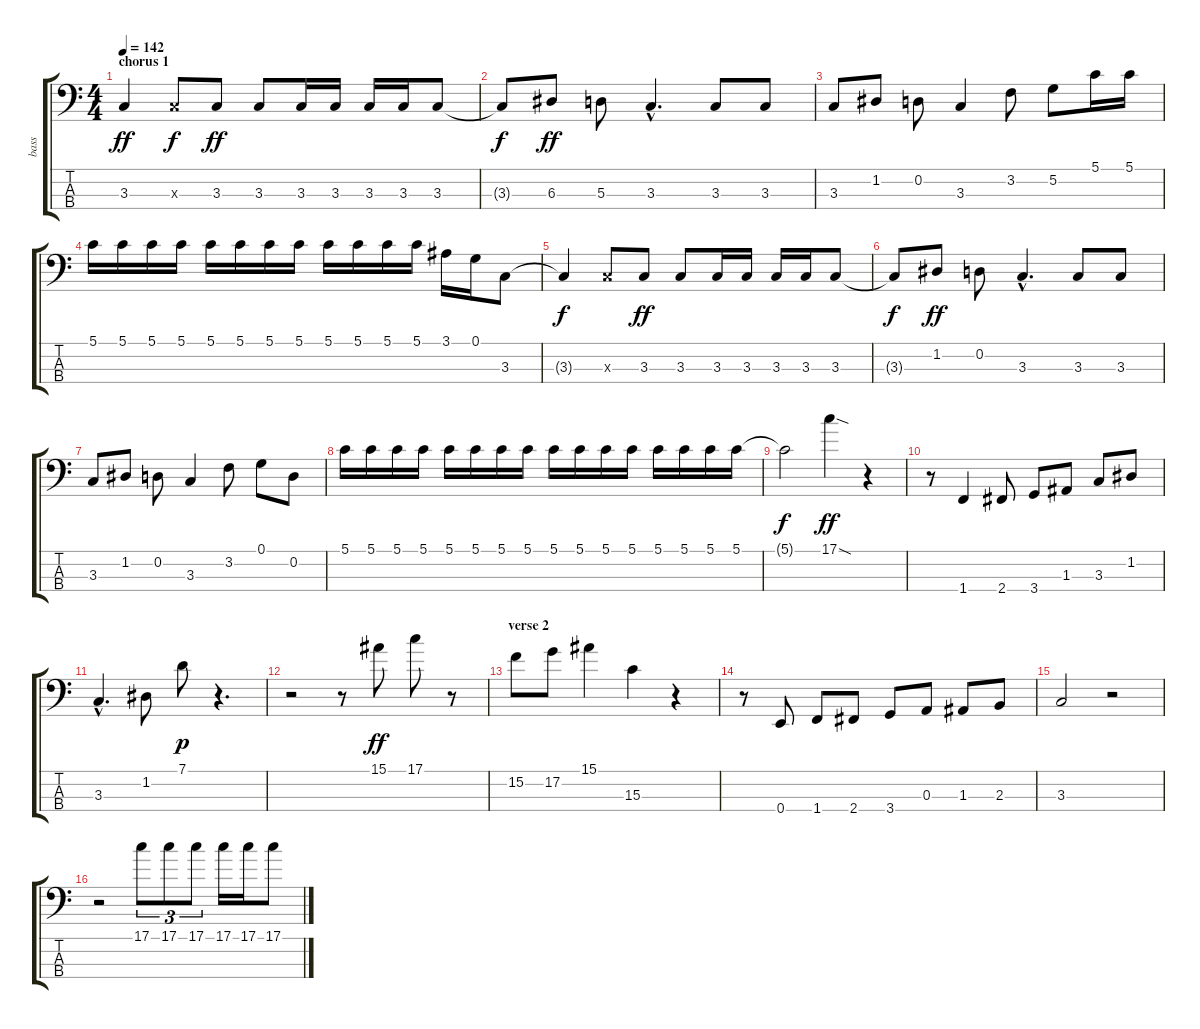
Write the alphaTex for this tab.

\track ("bass" "bass") {instrument electricbassfinger}
\staff {score tabs}
\tuning (G2 D2 A1 E1) {hide}
\ts (4 4)
\section ("" "chorus 1")
\tempo 142
\clef f4
\ks c
3.3.4{dy ff} 3.3{x}.8{dy f} 3.3.8{dy ff} 3.3.8 3.3.16 3.3.16 3.3.16 3.3.16 3.3.8 |
3.3{t}.8{dy f} 6.3.8{dy ff} 5.3.8 3.3{hac}.4{d} 3.3.8 3.3.8 |
3.3.8 1.2.8 0.2.8 3.3.4 3.2.8 5.2.8 5.1.16 5.1.16 |
5.1.16 5.1.16 5.1.16 5.1.16 5.1.16 5.1.16 5.1.16 5.1.16 5.1.16 5.1.16 5.1.16 5.1.16 3.1.16 0.1.16 3.3.8 |
3.3{t}.4{dy f} 3.3{x}.8 3.3.8{dy ff} 3.3.8 3.3.16 3.3.16 3.3.16 3.3.16 3.3.8 |
3.3{t}.8{dy f} 1.2.8{dy ff} 0.2.8 3.3{hac}.4{d} 3.3.8 3.3.8 |
3.3.8 1.2.8 0.2.8 3.3.4 3.2.8 0.1.8 0.2.8 |
5.1.16 5.1.16 5.1.16 5.1.16 5.1.16 5.1.16 5.1.16 5.1.16 5.1.16 5.1.16 5.1.16 5.1.16 5.1.16 5.1.16 5.1.16 5.1.16 |
5.1{t}.2{dy f} 17.1{sod}.4{dy ff} r.4 |
r.8 1.4.4 2.4.8 3.4.8 1.3.8 3.3.8 1.2.8 |
3.3{hac}.4{d} 1.2.8 7.1.8{dy p} r.4{d} |
r.2 r.8 15.1.8{dy ff} 17.1.8 r.8 |
\section ("" "verse 2")
15.2.8 17.2.8 15.1.4 15.3.4 r.4 |
r.8 0.4.8 1.4.8 2.4.8 3.4.8 0.3.8 1.3.8 2.3.8 |
3.3.2 r.2 |
r.2 17.1.8{tu (3 2)} 17.1.8{tu (3 2)} 17.1.8{tu (3 2)} 17.1.16 17.1.16 17.1.8
